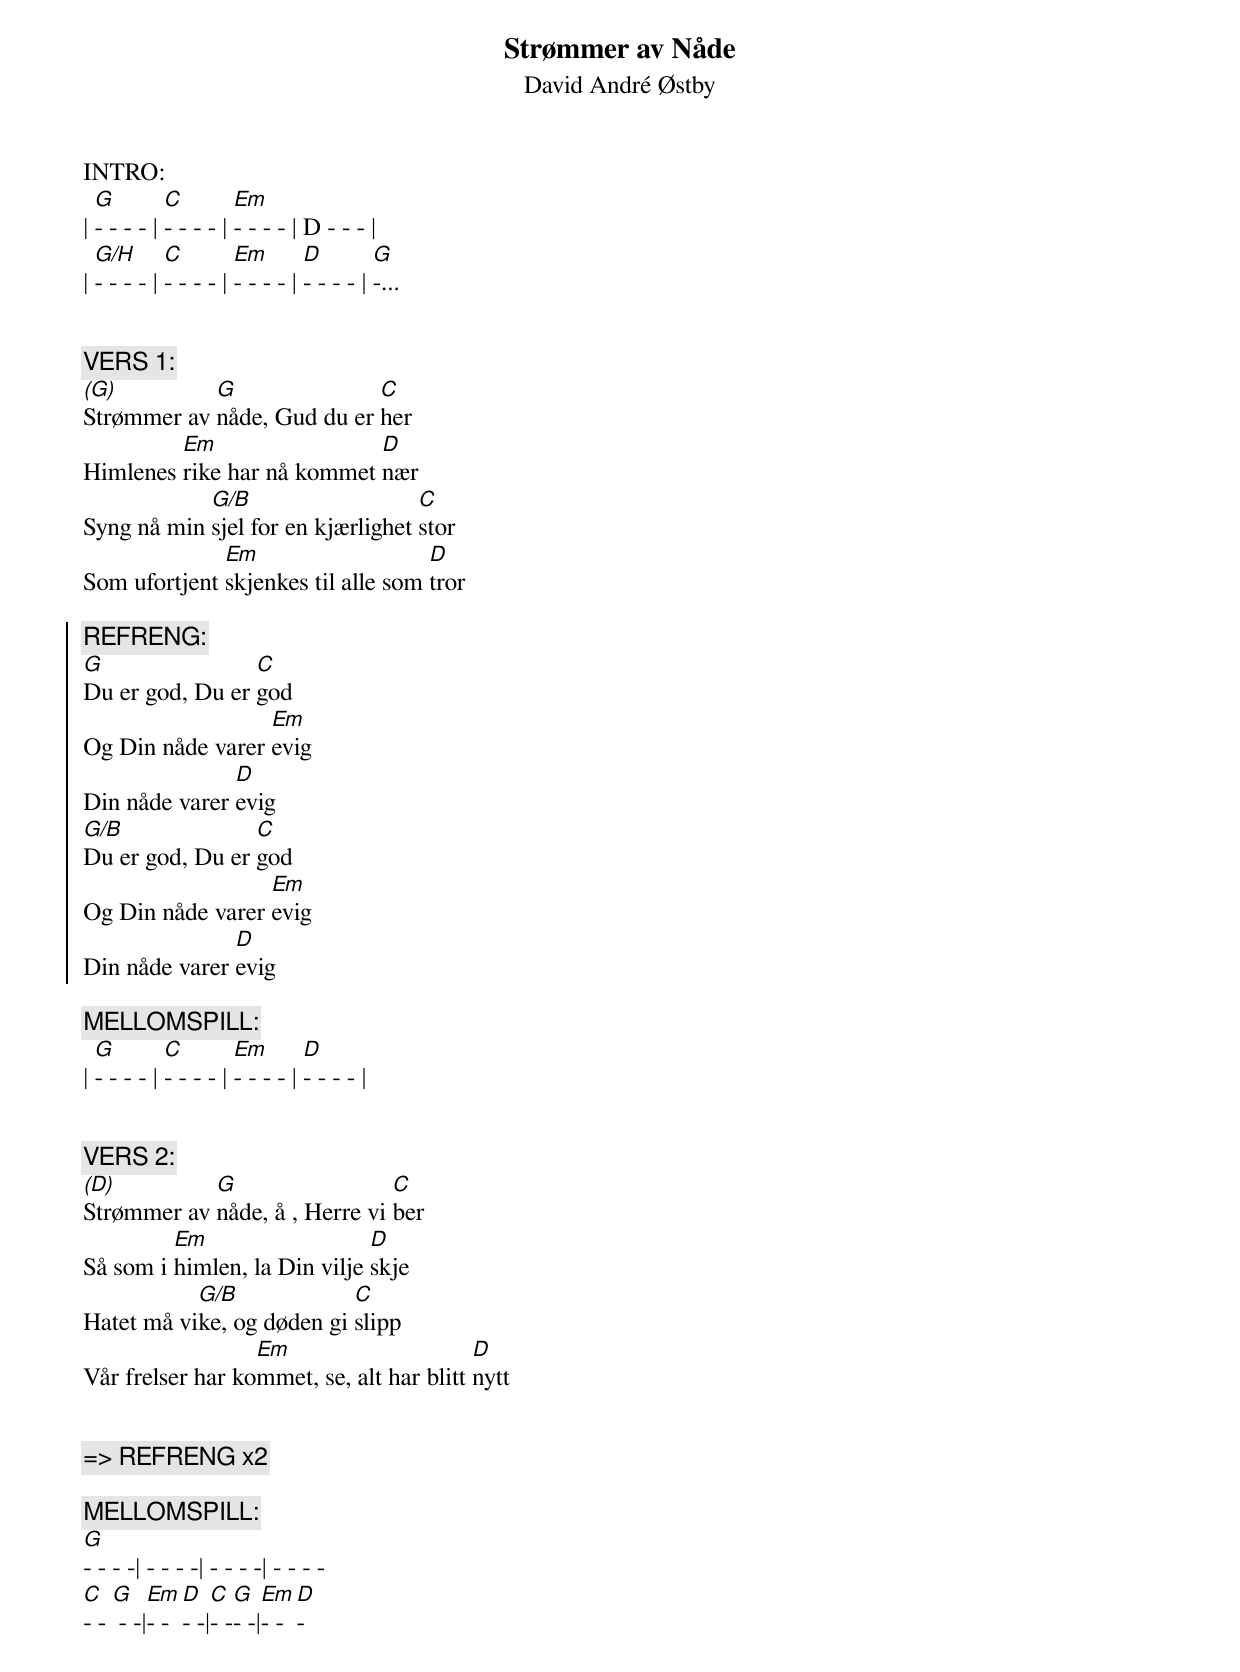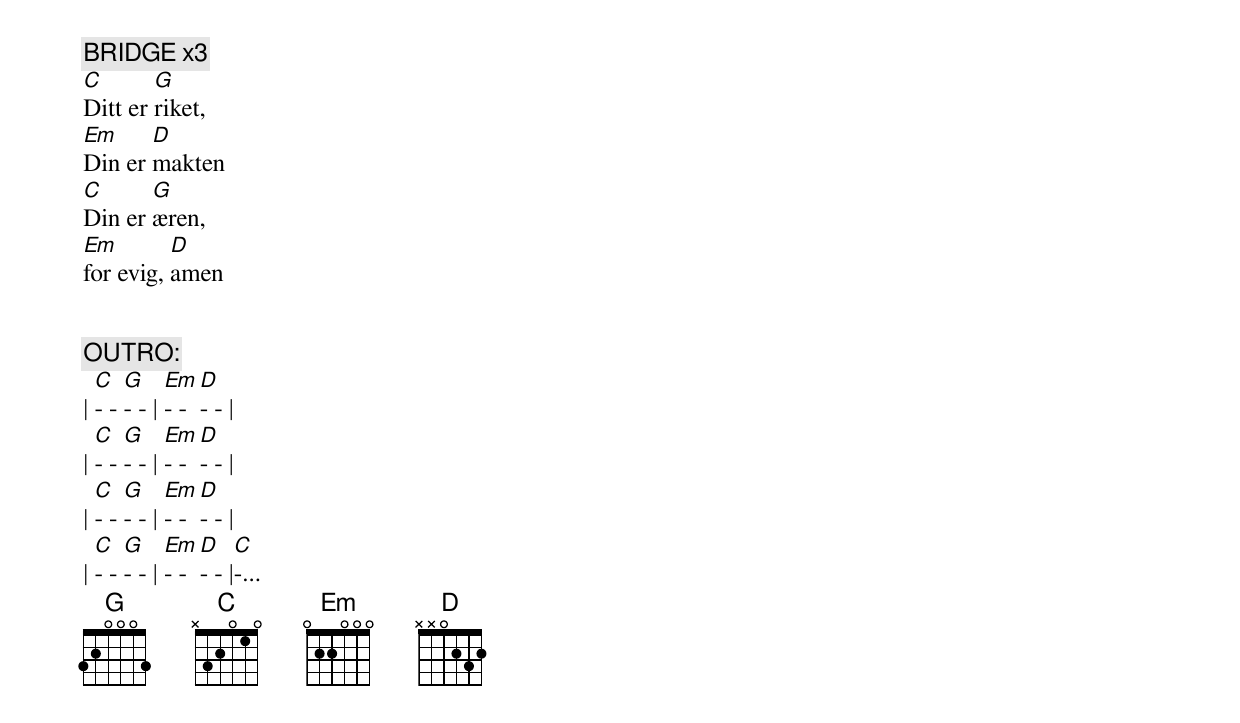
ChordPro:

{title:Strømmer av Nåde}
{subtitle: David André Østby}
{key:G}
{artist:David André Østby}
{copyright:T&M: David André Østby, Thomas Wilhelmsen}

INTRO:
| [G]- - - - | [C]- - - - | [Em]- - - - | D - - - |
| [G/H]- - - - | [C]- - - - | [Em]- - - - | [D]- - - - | [G]-...


{comment:VERS 1:}
[(G)]Strømmer av [G]nåde, Gud du er [C]her
Himlenes [Em]rike har nå kommet [D]nær
Syng nå min [G/B]sjel for en kjærlighet [C]stor
Som ufortjent [Em]skjenkes til alle som [D]tror

{start_of_chorus}
{comment:REFRENG:}
[G]Du er god, Du er [C]god
Og Din nåde varer [Em]evig
Din nåde varer [D]evig
[G/B]Du er god, Du er [C]god
Og Din nåde varer [Em]evig
Din nåde varer [D]evig
{end_of_chorus}

{comment:MELLOMSPILL:}
| [G]- - - - | [C]- - - - | [Em]- - - - | [D]- - - - |


{comment:VERS 2:}
[(D)]Strømmer av [G]nåde, å , Herre vi [C]ber
Så som i [Em]himlen, la Din vilje [D]skje
Hatet må vi[G/B]ke, og døden gi [C]slipp
Vår frelser har ko[Em]mmet, se, alt har blitt [D]nytt


{comment:=> REFRENG x2}

{comment:MELLOMSPILL:}
[G]- - - -| - - - -| - - - -| - - - -
[C]- - [G] - -|[Em]- - [D]- -|[C]- -[G]- -|[Em]- -[D]-


{comment:BRIDGE x3}
[C]Ditt er [G]riket,
[Em]Din er [D]makten
[C]Din er [G]æren,
[Em]for evig, [D]amen


{comment:OUTRO:}
| [C]- - [G]- - | [Em]- - [D]- - |
| [C]- - [G]- - | [Em]- - [D]- - |
| [C]- - [G]- - | [Em]- - [D]- - |
| [C]- - [G]- - | [Em]- - [D]- - |[C]-...
